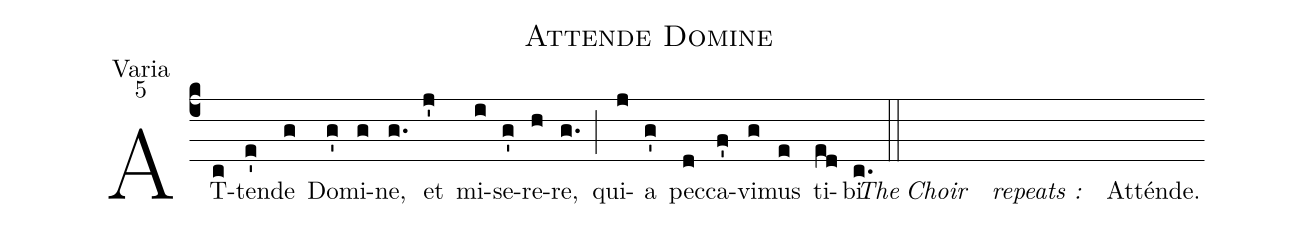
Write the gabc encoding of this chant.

name:Attende Domine;
office-part:Varia;
mode:5;
%%
(c4) AT(c)ten(e')de(g) Do(g')mi(g)ne,(g.) et(j') mi(i)se(g')re(h)re,(g.) (;) qui(j)a(g') pec(d)ca(f')vi(g)mus(e) ti(ed)bi.(c.) (::) <i>The</i>() <i>Choir</i>() <i>repeats :</i>() Atténde.()
